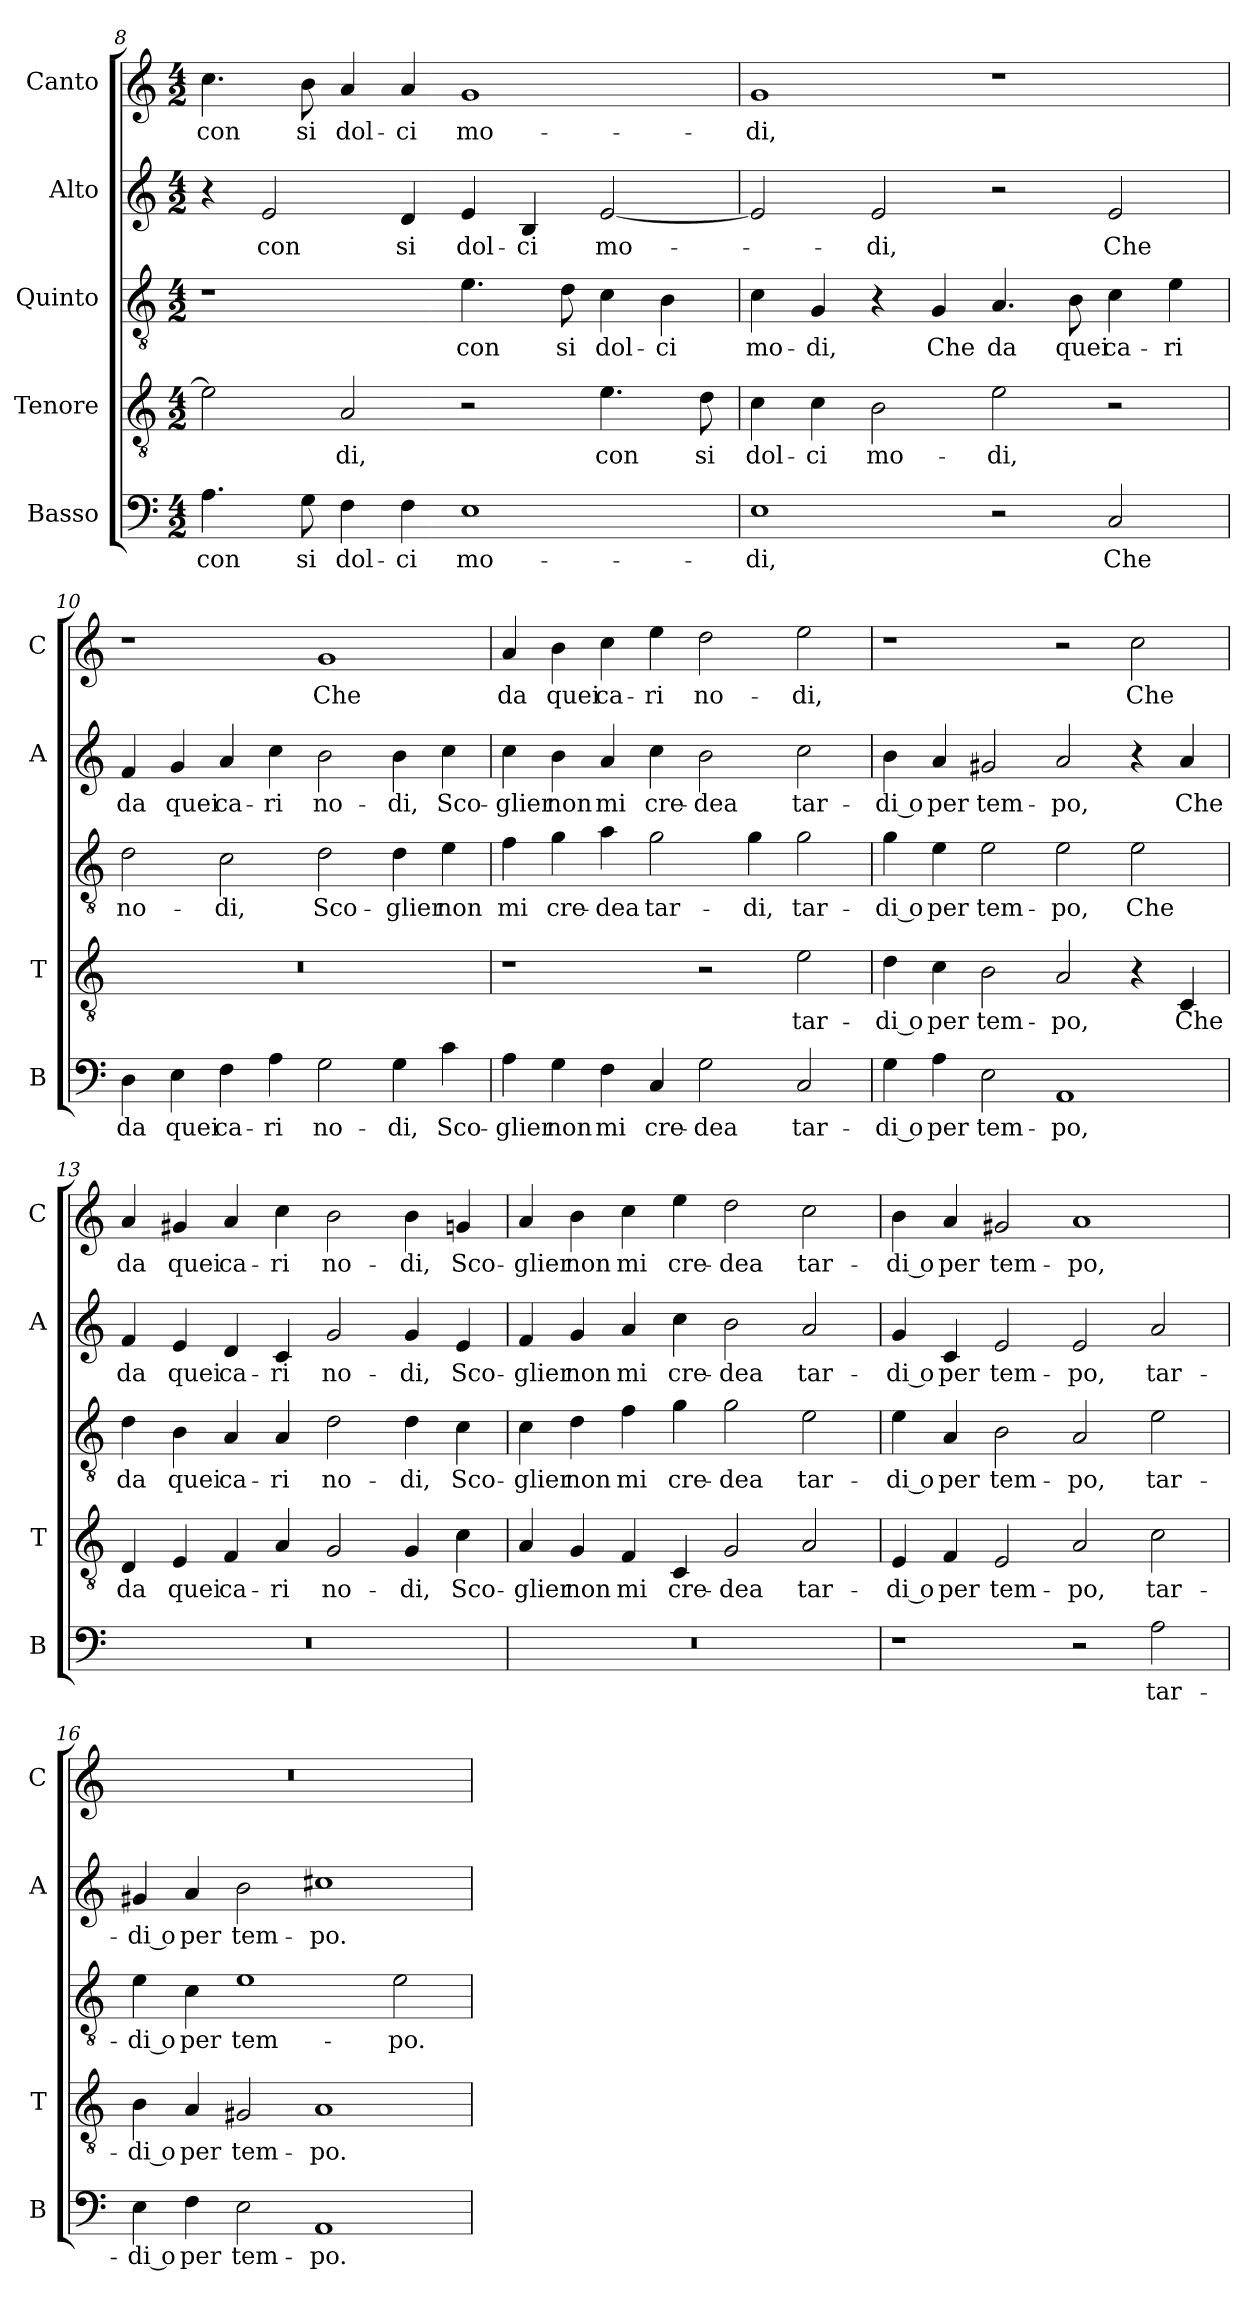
**kern	**text	**kern	**text	**kern	**text	**kern	**text	**kern	**text
*part5	*part5	*part4	*part4	*part3	*part3	*part2	*part2	*part1	*part1
*staff5	*staff5	*staff4	*staff4	*staff3	*staff3	*staff2	*staff2	*staff1	*staff1
*I"Basso	*	*I"Tenore	*	*I"Quinto	*	*I"Alto	*	*I"Canto	*
*I'B	*	*I'T	*	*	*	*I'A	*	*I'C	*
!!LO:LB:g=z
*clefF4	*	*clefGv2	*	*clefGv2	*	*clefG2	*	*clefG2	*
*k[]	*	*k[]	*	*k[]	*	*k[]	*	*k[]	*
*C:	*	*C:	*	*C:	*	*C:	*	*C:	*
*M4/2	*	*M4/2	*	*M4/2	*	*M4/2	*	*M4/2	*
=8	=8	=8	=8	=8	=8	=8	=8	=8	=8
!	!LO:LY:b	!	!	!	!	!	!	!	!LO:LY:b
4.A\	con	2e\]	.	1r	.	4r	.	4.cc\	con
!	!	!	!	!	!	!	!LO:LY:b	!	!
.	.	.	.	.	.	2e/	con	.	.
!	!LO:LY:b	!	!	!	!	!	!	!	!LO:LY:b
8G\	si	.	.	.	.	.	.	8b\	si
!	!LO:LY:b	!	!LO:LY:b	!	!	!	!	!	!LO:LY:b
4F\	dol-	2A/	-di,	.	.	.	.	4a/	dol-
!	!LO:LY:b	!	!	!	!	!	!LO:LY:b	!	!LO:LY:b
4F\	-ci	.	.	.	.	4d/	si	4a/	-ci
!	!LO:LY:b	!	!	!	!LO:LY:b	!	!LO:LY:b	!	!LO:LY:b
1E	mo-	2r	.	4.e\	con	4e/	dol-	1g	mo-
!	!	!	!	!	!	!	!LO:LY:b	!	!
.	.	.	.	.	.	4B/	-ci	.	.
!	!	!	!	!	!LO:LY:b	!	!	!	!
.	.	.	.	8d\	si	.	.	.	.
!	!	!	!LO:LY:b	!	!LO:LY:b	!	!LO:LY:b	!	!
.	.	4.e\	con	4c\	dol-	[2e/	mo-	.	.
!	!	!	!	!	!LO:LY:b	!	!	!	!
.	.	.	.	4B\	-ci	.	.	.	.
!	!	!	!LO:LY:b	!	!	!	!	!	!
.	.	8d\	si	.	.	.	.	.	.
=9	=9	=9	=9	=9	=9	=9	=9	=9	=9
!	!LO:LY:b	!	!LO:LY:b	!	!LO:LY:b	!	!	!	!LO:LY:b
1E	-di,	4c\	dol-	4c\	mo-	2e/]	.	1g	-di,
!	!	!	!LO:LY:b	!	!LO:LY:b	!	!	!	!
.	.	4c\	-ci	4G/	-di,	.	.	.	.
!	!	!	!LO:LY:b	!	!	!	!LO:LY:b	!	!
.	.	2B\	mo-	4r	.	2e/	-di,	.	.
!	!	!	!	!	!LO:LY:b	!	!	!	!
.	.	.	.	4G/	Che	.	.	.	.
!	!	!	!LO:LY:b	!	!LO:LY:b	!	!	!	!
2r	.	2e\	-di,	4.A/	da	2r	.	1r	.
!	!	!	!	!	!LO:LY:b	!	!	!	!
.	.	.	.	8B\	quei	.	.	.	.
!	!LO:LY:b	!	!	!	!LO:LY:b	!	!LO:LY:b	!	!
2C/	Che	2r	.	4c\	ca-	2e/	Che	.	.
!	!	!	!	!	!LO:LY:b	!	!	!	!
.	.	.	.	4e\	-ri	.	.	.	.
=10	=10	=10	=10	=10	=10	=10	=10	=10	=10
!	!LO:LY:b	!	!	!	!LO:LY:b	!	!LO:LY:b	!	!
4D\	da	0r	.	2d\	no-	4f/	da	1r	.
!	!LO:LY:b	!	!	!	!	!	!LO:LY:b	!	!
4E\	quei	.	.	.	.	4g/	quei	.	.
!	!LO:LY:b	!	!	!	!LO:LY:b	!	!LO:LY:b	!	!
4F\	ca-	.	.	2c\	-di,	4a/	ca-	.	.
!	!LO:LY:b	!	!	!	!	!	!LO:LY:b	!	!
4A\	-ri	.	.	.	.	4cc\	-ri	.	.
!	!LO:LY:b	!	!	!	!LO:LY:b	!	!LO:LY:b	!	!LO:LY:b
2G\	no-	.	.	2d\	Sco-	2b\	no-	1g	Che
!	!LO:LY:b	!	!	!	!LO:LY:b	!	!LO:LY:b	!	!
4G\	-di,	.	.	4d\	-glier	4b\	-di,	.	.
!	!LO:LY:b	!	!	!	!LO:LY:b	!	!LO:LY:b	!	!
4c\	Sco-	.	.	4e\	non	4cc\	Sco-	.	.
=11	=11	=11	=11	=11	=11	=11	=11	=11	=11
!	!LO:LY:b	!	!	!	!LO:LY:b	!	!LO:LY:b	!	!LO:LY:b
4A\	-glier	1r	.	4f\	mi	4cc\	-glier	4a/	da
!	!LO:LY:b	!	!	!	!LO:LY:b	!	!LO:LY:b	!	!LO:LY:b
4G\	non	.	.	4g\	cre-	4b\	non	4b\	quei
!	!LO:LY:b	!	!	!	!LO:LY:b	!	!LO:LY:b	!	!LO:LY:b
4F\	mi	.	.	4a\	-dea	4a/	mi	4cc\	ca-
!	!LO:LY:b	!	!	!	!LO:LY:b	!	!LO:LY:b	!	!LO:LY:b
4C/	cre-	.	.	2g\	tar-	4cc\	cre-	4ee\	-ri
!	!LO:LY:b	!	!	!	!	!	!LO:LY:b	!	!LO:LY:b
2G\	-dea	2r	.	.	.	2b\	-dea	2dd\	no-
!	!	!	!	!	!LO:LY:b	!	!	!	!
.	.	.	.	4g\	-di,	.	.	.	.
!	!LO:LY:b	!	!LO:LY:b	!	!LO:LY:b	!	!LO:LY:b	!	!LO:LY:b
2C/	tar-	2e\	tar-	2g\	tar-	2cc\	tar-	2ee\	-di,
!!LO:PB:g=z
=12	=12	=12	=12	=12	=12	=12	=12	=12	=12
!	!LO:LY:b	!	!LO:LY:b	!	!LO:LY:b	!	!LO:LY:b	!	!
4G\	-di o	4d\	-di o	4g\	-di o	4b\	-di o	1r	.
!	!LO:LY:b	!	!LO:LY:b	!	!LO:LY:b	!	!LO:LY:b	!	!
4A\	per	4c\	per	4e\	per	4a/	per	.	.
!	!LO:LY:b	!	!LO:LY:b	!	!LO:LY:b	!	!LO:LY:b	!	!
2E\	tem-	2B\	tem-	2e\	tem-	2g#X/	tem-	.	.
!	!LO:LY:b	!	!LO:LY:b	!	!LO:LY:b	!	!LO:LY:b	!	!
1AA	-po,	2A/	-po,	2e\	-po,	2a/	-po,	2r	.
!	!	!	!	!	!LO:LY:b	!	!	!	!LO:LY:b
.	.	4r	.	2e\	Che	4r	.	2cc\	Che
!	!	!	!LO:LY:b	!	!	!	!LO:LY:b	!	!
.	.	4C/	Che	.	.	4a/	Che	.	.
=13	=13	=13	=13	=13	=13	=13	=13	=13	=13
!	!	!	!LO:LY:b	!	!LO:LY:b	!	!LO:LY:b	!	!LO:LY:b
0r	.	4D/	da	4d\	da	4f/	da	4a/	da
!	!	!	!LO:LY:b	!	!LO:LY:b	!	!LO:LY:b	!	!LO:LY:b
.	.	4E/	quei	4B\	quei	4e/	quei	4g#X/	quei
!	!	!	!LO:LY:b	!	!LO:LY:b	!	!LO:LY:b	!	!LO:LY:b
.	.	4F/	ca-	4A/	ca-	4d/	ca-	4a/	ca-
!	!	!	!LO:LY:b	!	!LO:LY:b	!	!LO:LY:b	!	!LO:LY:b
.	.	4A/	-ri	4A/	-ri	4c/	-ri	4cc\	-ri
!	!	!	!LO:LY:b	!	!LO:LY:b	!	!LO:LY:b	!	!LO:LY:b
.	.	2G/	no-	2d\	no-	2g/	no-	2b\	no-
!	!	!	!LO:LY:b	!	!LO:LY:b	!	!LO:LY:b	!	!LO:LY:b
.	.	4G/	-di,	4d\	-di,	4g/	-di,	4b\	-di,
!	!	!	!LO:LY:b	!	!LO:LY:b	!	!LO:LY:b	!	!LO:LY:b
.	.	4c\	Sco-	4c\	Sco-	4e/	Sco-	4gn/	Sco-
=14	=14	=14	=14	=14	=14	=14	=14	=14	=14
!	!	!	!LO:LY:b	!	!LO:LY:b	!	!LO:LY:b	!	!LO:LY:b
0r	.	4A/	-glier	4c\	-glier	4f/	-glier	4a/	-glier
!	!	!	!LO:LY:b	!	!LO:LY:b	!	!LO:LY:b	!	!LO:LY:b
.	.	4G/	non	4d\	non	4g/	non	4b\	non
!	!	!	!LO:LY:b	!	!LO:LY:b	!	!LO:LY:b	!	!LO:LY:b
.	.	4F/	mi	4f\	mi	4a/	mi	4cc\	mi
!	!	!	!LO:LY:b	!	!LO:LY:b	!	!LO:LY:b	!	!LO:LY:b
.	.	4C/	cre-	4g\	cre-	4cc\	cre-	4ee\	cre-
!	!	!	!LO:LY:b	!	!LO:LY:b	!	!LO:LY:b	!	!LO:LY:b
.	.	2G/	-dea	2g\	-dea	2b\	-dea	2dd\	-dea
!	!	!	!LO:LY:b	!	!LO:LY:b	!	!LO:LY:b	!	!LO:LY:b
.	.	2A/	tar-	2e\	tar-	2a/	tar-	2cc\	tar-
=15	=15	=15	=15	=15	=15	=15	=15	=15	=15
!	!	!	!LO:LY:b	!	!LO:LY:b	!	!LO:LY:b	!	!LO:LY:b
1r	.	4E/	-di o	4e\	-di o	4g/	-di o	4b\	-di o
!	!	!	!LO:LY:b	!	!LO:LY:b	!	!LO:LY:b	!	!LO:LY:b
.	.	4F/	per	4A/	per	4c/	per	4a/	per
!	!	!	!LO:LY:b	!	!LO:LY:b	!	!LO:LY:b	!	!LO:LY:b
.	.	2E/	tem-	2B\	tem-	2e/	tem-	2g#X/	tem-
!	!	!	!LO:LY:b	!	!LO:LY:b	!	!LO:LY:b	!	!LO:LY:b
2r	.	2A/	-po,	2A/	-po,	2e/	-po,	1a	-po,
!	!LO:LY:b	!	!LO:LY:b	!	!LO:LY:b	!	!LO:LY:b	!	!
2A\	tar-	2c\	tar-	2e\	tar-	2a/	tar-	.	.
!!LO:LB:g=z
=16	=16	=16	=16	=16	=16	=16	=16	=16	=16
!	!LO:LY:b	!	!LO:LY:b	!	!LO:LY:b	!	!LO:LY:b	!	!
4E\	-di o	4B\	-di o	4e\	-di o	4g#X/	-di o	0r	.
!	!LO:LY:b	!	!LO:LY:b	!	!LO:LY:b	!	!LO:LY:b	!	!
4F\	per	4A/	per	4c\	per	4a/	per	.	.
!	!LO:LY:b	!	!LO:LY:b	!	!LO:LY:b	!	!LO:LY:b	!	!
2E\	tem-	2G#X/	tem-	1e	tem-	2b\	tem-	.	.
!	!LO:LY:b	!	!LO:LY:b	!	!	!	!LO:LY:b	!	!
1AA	-po.	1A	-po.	.	.	1cc#X	-po.	.	.
!	!	!	!	!	!LO:LY:b	!	!	!	!
.	.	.	.	2e\	-po.	.	.	.	.
=	=	=	=	=	=	=	=	=	=
*-	*-	*-	*-	*-	*-	*-	*-	*-	*-
